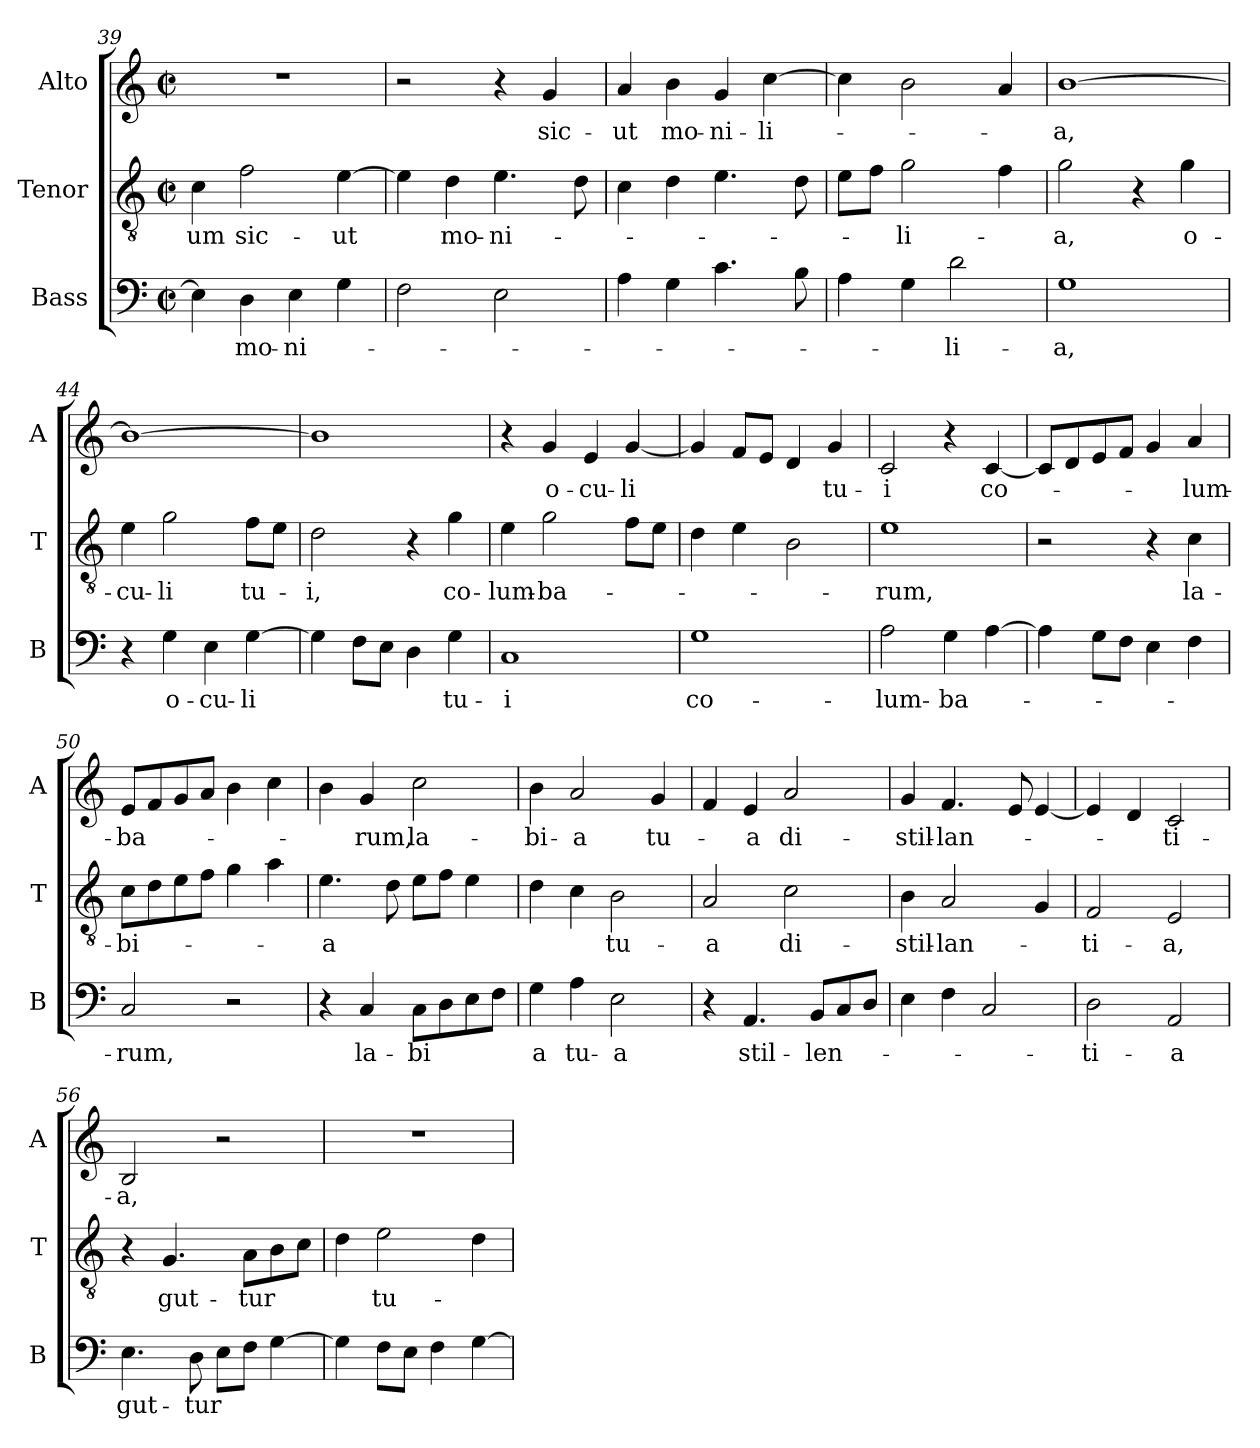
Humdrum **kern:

**kern	**text	**kern	**text	**kern	**text
*part3	*part3	*part2	*part2	*part1	*part1
*staff3	*staff3	*staff2	*staff2	*staff1	*staff1
*I"Bass	*	*I"Tenor	*	*I"Alto	*
*I'B	*	*I'T	*	*I'A	*
*clefF4	*	*clefGv2	*	*clefG2	*
*k[]	*	*k[]	*	*k[]	*
*C:	*	*C:	*	*C:	*
*M2/2	*	*M2/2	*	*M2/2	*
*met(c|)	*	*met(c|)	*	*met(c|)	*
=39	=39	=39	=39	=39	=39
!	!	!	!LO:LY:b	!	!
4E\]	.	4c\	-um	1r	.
!	!LO:LY:b	!	!LO:LY:b	!	!
4D\	mo-	2f\	sic-	.	.
!	!LO:LY:b	!	!	!	!
4E\	-ni-	.	.	.	.
!	!	!	!LO:LY:b	!	!
4G\	.	[4e\	-ut	.	.
=40	=40	=40	=40	=40	=40
2F\	.	4e\]	.	2r	.
!	!	!	!LO:LY:b	!	!
.	.	4d\	mo-	.	.
!	!	!	!LO:LY:b	!	!
2E\	.	4.e\	-ni-	4r	.
!	!	!	!	!	!LO:LY:b
.	.	.	.	4g/	sic-
.	.	8d\	.	.	.
!!LO:LB:g=z
=41	=41	=41	=41	=41	=41
!	!	!	!	!	!LO:LY:b
4A\	.	4c\	.	4a/	-ut
!	!	!	!	!	!LO:LY:b
4G\	.	4d\	.	4b\	mo-
!	!	!	!	!	!LO:LY:b
4.c\	.	4.e\	.	4g/	-ni-
!	!	!	!	!	!LO:LY:b
.	.	.	.	[4cc\	-li-
8B\	.	8d\	.	.	.
=42	=42	=42	=42	=42	=42
4A\	.	8e\L	.	4cc\]	.
.	.	8f\J	.	.	.
!	!	!	!LO:LY:b	!	!
4G\	.	2g\	-li-	2b\	.
!	!LO:LY:b	!	!	!	!
2d\	-li-	.	.	.	.
.	.	4f\	.	4a/	.
=43	=43	=43	=43	=43	=43
!	!LO:LY:b	!	!LO:LY:b	!	!LO:LY:b
1G	-a,	2g\	-a,	[1b	-a,
.	.	4r	.	.	.
!	!	!	!LO:LY:b	!	!
.	.	4g\	o-	.	.
=44	=44	=44	=44	=44	=44
!	!	!	!LO:LY:b	!	!
4r	.	4e\	-cu-	1b_	.
!	!LO:LY:b	!	!LO:LY:b	!	!
4G\	o-	2g\	-li	.	.
!	!LO:LY:b	!	!	!	!
4E\	-cu-	.	.	.	.
!	!LO:LY:b	!	!LO:LY:b	!	!
[4G\	-li	8f\L	tu-	.	.
.	.	8e\J	.	.	.
=45	=45	=45	=45	=45	=45
!	!	!	!LO:LY:b	!	!
4G\]	.	2d\	-i,	1b]	.
8F\L	.	.	.	.	.
8E\J	.	.	.	.	.
4D\	.	4r	.	.	.
!	!LO:LY:b	!	!LO:LY:b	!	!
4G\	tu-	4g\	co-	.	.
!!LO:LB:g=z
=46	=46	=46	=46	=46	=46
!	!LO:LY:b	!	!LO:LY:b	!	!
1C	-i	4e\	-lum-	4r	.
!	!	!	!LO:LY:b	!	!LO:LY:b
.	.	2g\	-ba-	4g/	o-
!	!	!	!	!	!LO:LY:b
.	.	.	.	4e/	-cu-
!	!	!	!	!	!LO:LY:b
.	.	8f\L	.	[4g/	-li
.	.	8e\J	.	.	.
=47	=47	=47	=47	=47	=47
!	!LO:LY:b	!	!	!	!
1G	co-	4d\	.	4g/]	.
.	.	4e\	.	8f/L	.
.	.	.	.	8e/J	.
.	.	2B\	.	4d/	.
!	!	!	!	!	!LO:LY:b
.	.	.	.	4g/	tu-
=48	=48	=48	=48	=48	=48
!	!LO:LY:b	!	!LO:LY:b	!	!LO:LY:b
2A\	-lum-	1e	-rum,	2c/	-i
!	!LO:LY:b	!	!	!	!
4G\	-ba-	.	.	4r	.
!	!	!	!	!	!LO:LY:b
[4A\	.	.	.	[4c/	co-
=49	=49	=49	=49	=49	=49
4A\]	.	2r	.	8c/L]	.
.	.	.	.	8d/	.
8G\L	.	.	.	8e/	.
8F\J	.	.	.	8f/J	.
4E\	.	4r	.	4g/	.
!	!	!	!LO:LY:b	!	!LO:LY:b
4F\	.	4c\	la-	4a/	-lum-
=50	=50	=50	=50	=50	=50
!	!LO:LY:b	!	!LO:LY:b	!	!LO:LY:b
2C/	-rum,	8c\L	-bi-	8e/L	-ba-
.	.	8d\	.	8f/	.
.	.	8e\	.	8g/	.
.	.	8f\J	.	8a/J	.
2r	.	4g\	.	4b\	.
.	.	4a\	.	4cc\	.
!!LO:LB:g=z
=51	=51	=51	=51	=51	=51
!	!	!	!LO:LY:b	!	!
4r	.	4.e\	-a	4b\	.
!	!LO:LY:b	!	!	!	!LO:LY:b
4C/	la-	.	.	4g/	-rum,
.	.	8d\	.	.	.
!	!LO:LY:b	!	!	!	!LO:LY:b
8C\L	-bi	8e\L	.	2cc\	la-
8D\	.	8f\J	.	.	.
8E\	.	4e\	.	.	.
8F\J	.	.	.	.	.
=52	=52	=52	=52	=52	=52
!	!LO:LY:b	!	!	!	!LO:LY:b
4G\	a	4d\	.	4b\	-bi-
!	!LO:LY:b	!	!	!	!LO:LY:b
4A\	tu-	4c\	.	2a/	-a
!	!LO:LY:b	!	!LO:LY:b	!	!
2E\	-a	2B\	tu-	.	.
!	!	!	!	!	!LO:LY:b
.	.	.	.	4g/	tu-
=53	=53	=53	=53	=53	=53
!	!	!	!LO:LY:b	!	!
4r	.	2A/	-a	4f/	.
!	!LO:LY:b	!	!	!	!LO:LY:b
4.AA/	stil-	.	.	4e/	-a
!	!	!	!LO:LY:b	!	!LO:LY:b
.	.	2c\	di-	2a/	di-
!	!LO:LY:b	!	!	!	!
8BB/L	-len-	.	.	.	.
8C/	.	.	.	.	.
8D/J	.	.	.	.	.
=54	=54	=54	=54	=54	=54
!	!	!	!LO:LY:b	!	!LO:LY:b
4E\	.	4B\	-stil-	4g/	-stil-
!	!	!	!LO:LY:b	!	!LO:LY:b
4F\	.	2A/	-lan-	4.f/	-lan-
2C/	.	.	.	.	.
.	.	.	.	8e/	.
.	.	4G/	.	[4e/	.
=55	=55	=55	=55	=55	=55
!	!LO:LY:b	!	!LO:LY:b	!	!
2D\	-ti-	2F/	-ti-	4e/]	.
.	.	.	.	4d/	.
!	!LO:LY:b	!	!LO:LY:b	!	!LO:LY:b
2AA/	-a	2E/	-a,	2c/	-ti-
!!LO:PB:g=z
=56	=56	=56	=56	=56	=56
!	!LO:LY:b	!	!	!	!LO:LY:b
4.E\	gut-	4r	.	2B/	-a,
!	!	!	!LO:LY:b	!	!
.	.	4.G/	gut-	.	.
!	!LO:LY:b	!	!	!	!
8D\	-tur	.	.	.	.
8E\L	.	.	.	2r	.
!	!	!	!LO:LY:b	!	!
8F\J	.	8A\L	-tur	.	.
[4G\	.	8B\	.	.	.
.	.	8c\J	.	.	.
=57	=57	=57	=57	=57	=57
4G\]	.	4d\	.	1r	.
!	!	!	!LO:LY:b	!	!
8F\L	.	2e\	tu-	.	.
8E\J	.	.	.	.	.
4F\	.	.	.	.	.
[4G\	.	4d\	.	.	.
=	=	=	=	=	=
*-	*-	*-	*-	*-	*-
